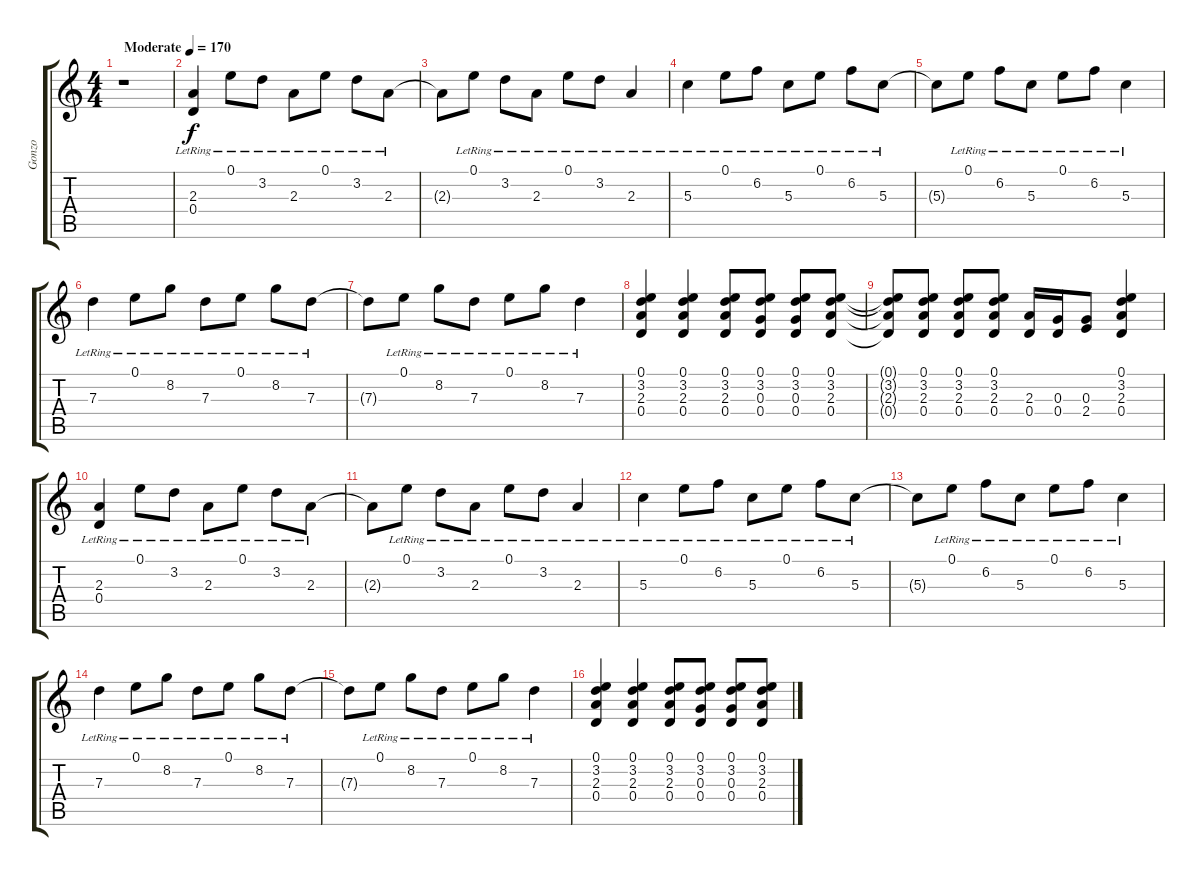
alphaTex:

\track ("Gonzo" "Gonzo") {instrument acousticguitarsteel}
\staff {score tabs}
\tuning (E4 B3 G3 D3 A2 E2) {hide}
\ts (4 4)
\tempo (170 "Moderate")
\clef g2
\ks c
r.1{dy f instrument acousticguitarsteel} |
(2.3{lr} 0.4{lr}).4 0.1{lr}.8 3.2{lr}.8 2.3{lr}.8 0.1{lr}.8 3.2{lr}.8 2.3{lr}.8 |
2.3{t}.8 0.1{lr}.8 3.2{lr}.8 2.3{lr}.8 0.1{lr}.8 3.2{lr}.8 2.3{lr}.4 |
5.3{lr}.4 0.1{lr}.8 6.2{lr}.8 5.3{lr}.8 0.1{lr}.8 6.2{lr}.8 5.3{lr}.8 |
5.3{t}.8 0.1{lr}.8 6.2{lr}.8 5.3{lr}.8 0.1{lr}.8 6.2{lr}.8 5.3{lr}.4 |
7.3{lr}.4 0.1{lr}.8 8.2{lr}.8 7.3{lr}.8 0.1{lr}.8 8.2{lr}.8 7.3{lr}.8 |
7.3{t}.8 0.1{lr}.8 8.2{lr}.8 7.3{lr}.8 0.1{lr}.8 8.2{lr}.8 7.3{lr}.4 |
(0.1 3.2 2.3 0.4).4 (0.1 3.2 2.3 0.4).4 (0.1 3.2 2.3 0.4).8 (0.1 3.2 0.3 0.4).8 (0.1 3.2 0.3 0.4).8 (0.1 3.2 2.3 0.4).8 |
(0.1{t} 3.2{t} 2.3{t} 0.4{t}).8 (0.1 3.2 2.3 0.4).8 (0.1 3.2 2.3 0.4).8 (0.1 3.2 2.3 0.4).8 (2.3 0.4).16 (0.3 0.4).16 (0.3 2.4).8 (0.1 3.2 2.3 0.4).4 |
(2.3{lr} 0.4{lr}).4 0.1{lr}.8 3.2{lr}.8 2.3{lr}.8 0.1{lr}.8 3.2{lr}.8 2.3{lr}.8 |
2.3{t}.8 0.1{lr}.8 3.2{lr}.8 2.3{lr}.8 0.1{lr}.8 3.2{lr}.8 2.3{lr}.4 |
5.3{lr}.4 0.1{lr}.8 6.2{lr}.8 5.3{lr}.8 0.1{lr}.8 6.2{lr}.8 5.3{lr}.8 |
5.3{t}.8 0.1{lr}.8 6.2{lr}.8 5.3{lr}.8 0.1{lr}.8 6.2{lr}.8 5.3{lr}.4 |
7.3{lr}.4 0.1{lr}.8 8.2{lr}.8 7.3{lr}.8 0.1{lr}.8 8.2{lr}.8 7.3{lr}.8 |
7.3{t}.8 0.1{lr}.8 8.2{lr}.8 7.3{lr}.8 0.1{lr}.8 8.2{lr}.8 7.3{lr}.4 |
(0.1 3.2 2.3 0.4).4 (0.1 3.2 2.3 0.4).4 (0.1 3.2 2.3 0.4).8 (0.1 3.2 0.3 0.4).8 (0.1 3.2 0.3 0.4).8 (0.1 3.2 2.3 0.4).8
